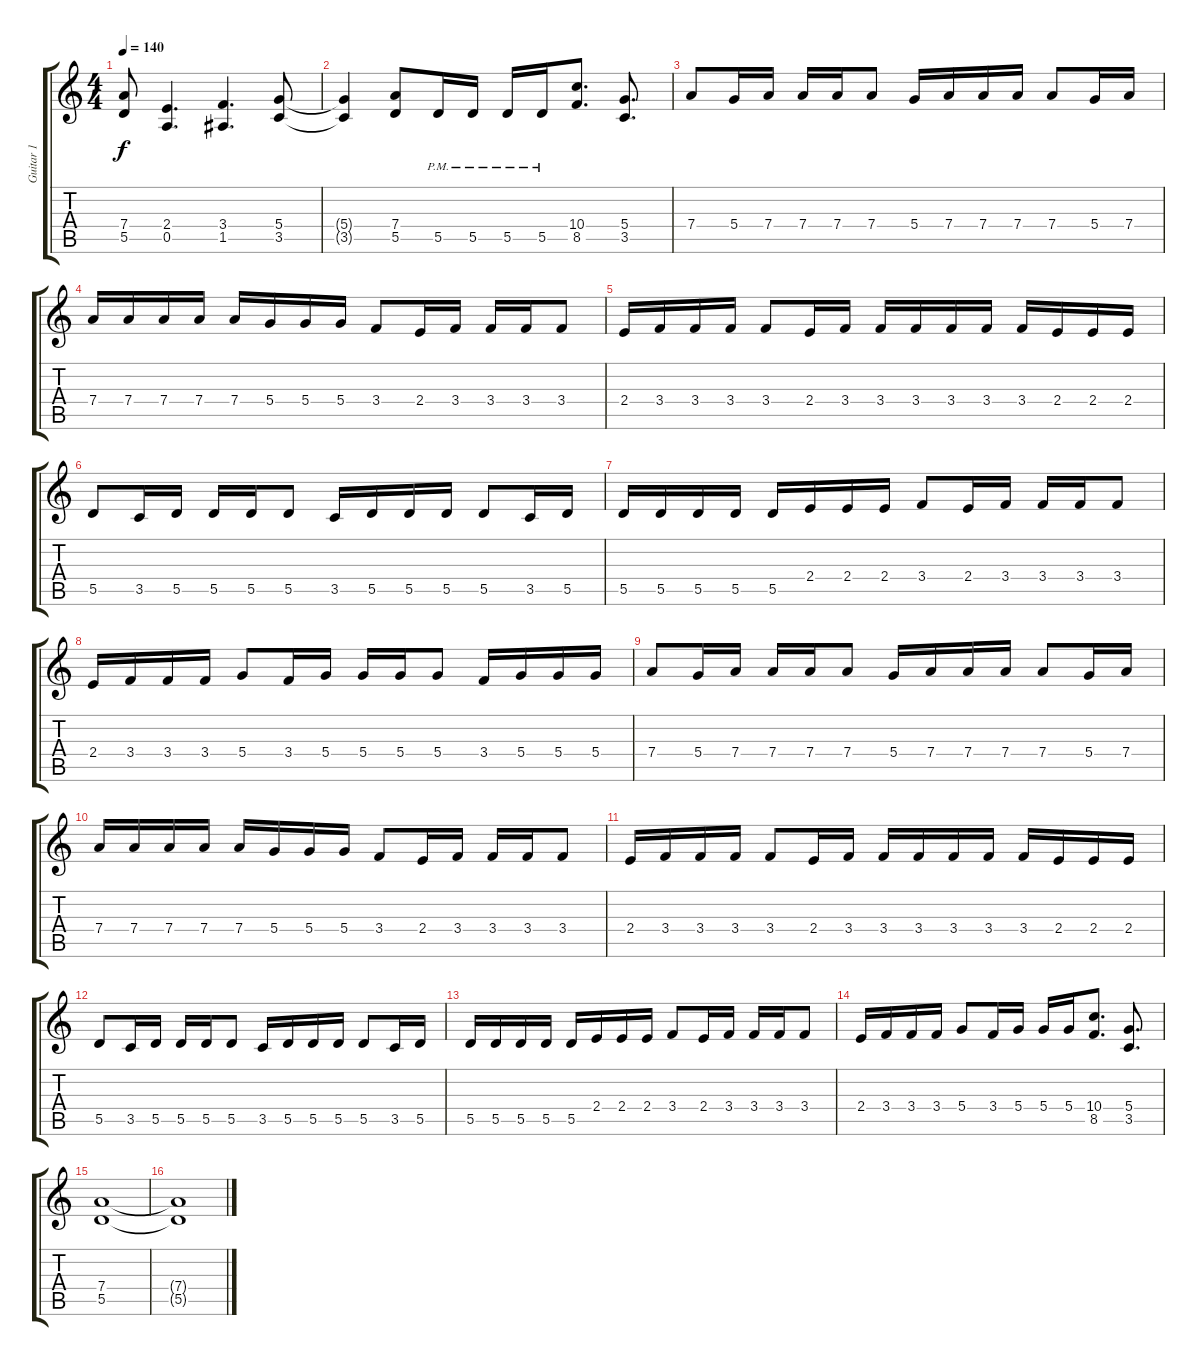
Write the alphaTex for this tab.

\track ("Guitar 1" "Guitar 1") {instrument distortionguitar}
\staff {score tabs}
\tuning (E4 B3 G3 D3 A2 E2) {hide}
\ts (4 4)
\tempo 140
\clef g2
\ks c
(7.4{t} 5.5{t}).8{dy f} (2.4 0.5).4{d} (3.4 1.5).4{d} (5.4 3.5).8 |
(5.4{t} 3.5{t}).4 (7.4 5.5).8 5.5{pm}.16 5.5{pm}.16 5.5{pm}.16 5.5{pm}.16 (10.4 8.5).8{d} (5.4 3.5).8{d} |
7.4.8 5.4.16 7.4.16 7.4.16 7.4.16 7.4.8 5.4.16 7.4.16 7.4.16 7.4.16 7.4.8 5.4.16 7.4.16 |
7.4.16 7.4.16 7.4.16 7.4.16 7.4.16 5.4.16 5.4.16 5.4.16 3.4.8 2.4.16 3.4.16 3.4.16 3.4.16 3.4.8 |
2.4.16 3.4.16 3.4.16 3.4.16 3.4.8 2.4.16 3.4.16 3.4.16 3.4.16 3.4.16 3.4.16 3.4.16 2.4.16 2.4.16 2.4.16 |
5.5.8 3.5.16 5.5.16 5.5.16 5.5.16 5.5.8 3.5.16 5.5.16 5.5.16 5.5.16 5.5.8 3.5.16 5.5.16 |
5.5.16 5.5.16 5.5.16 5.5.16 5.5.16 2.4.16 2.4.16 2.4.16 3.4.8 2.4.16 3.4.16 3.4.16 3.4.16 3.4.8 |
2.4.16 3.4.16 3.4.16 3.4.16 5.4.8 3.4.16 5.4.16 5.4.16 5.4.16 5.4.8 3.4.16 5.4.16 5.4.16 5.4.16 |
7.4.8 5.4.16 7.4.16 7.4.16 7.4.16 7.4.8 5.4.16 7.4.16 7.4.16 7.4.16 7.4.8 5.4.16 7.4.16 |
7.4.16 7.4.16 7.4.16 7.4.16 7.4.16 5.4.16 5.4.16 5.4.16 3.4.8 2.4.16 3.4.16 3.4.16 3.4.16 3.4.8 |
2.4.16 3.4.16 3.4.16 3.4.16 3.4.8 2.4.16 3.4.16 3.4.16 3.4.16 3.4.16 3.4.16 3.4.16 2.4.16 2.4.16 2.4.16 |
5.5.8 3.5.16 5.5.16 5.5.16 5.5.16 5.5.8 3.5.16 5.5.16 5.5.16 5.5.16 5.5.8 3.5.16 5.5.16 |
5.5.16 5.5.16 5.5.16 5.5.16 5.5.16 2.4.16 2.4.16 2.4.16 3.4.8 2.4.16 3.4.16 3.4.16 3.4.16 3.4.8 |
2.4.16 3.4.16 3.4.16 3.4.16 5.4.8 3.4.16 5.4.16 5.4.16 5.4.16 (10.4 8.5).8{d volume 10 balance 3} (5.4 3.5).8{d} |
(7.4 5.5).1 |
(7.4{t} 5.5{t}).1
